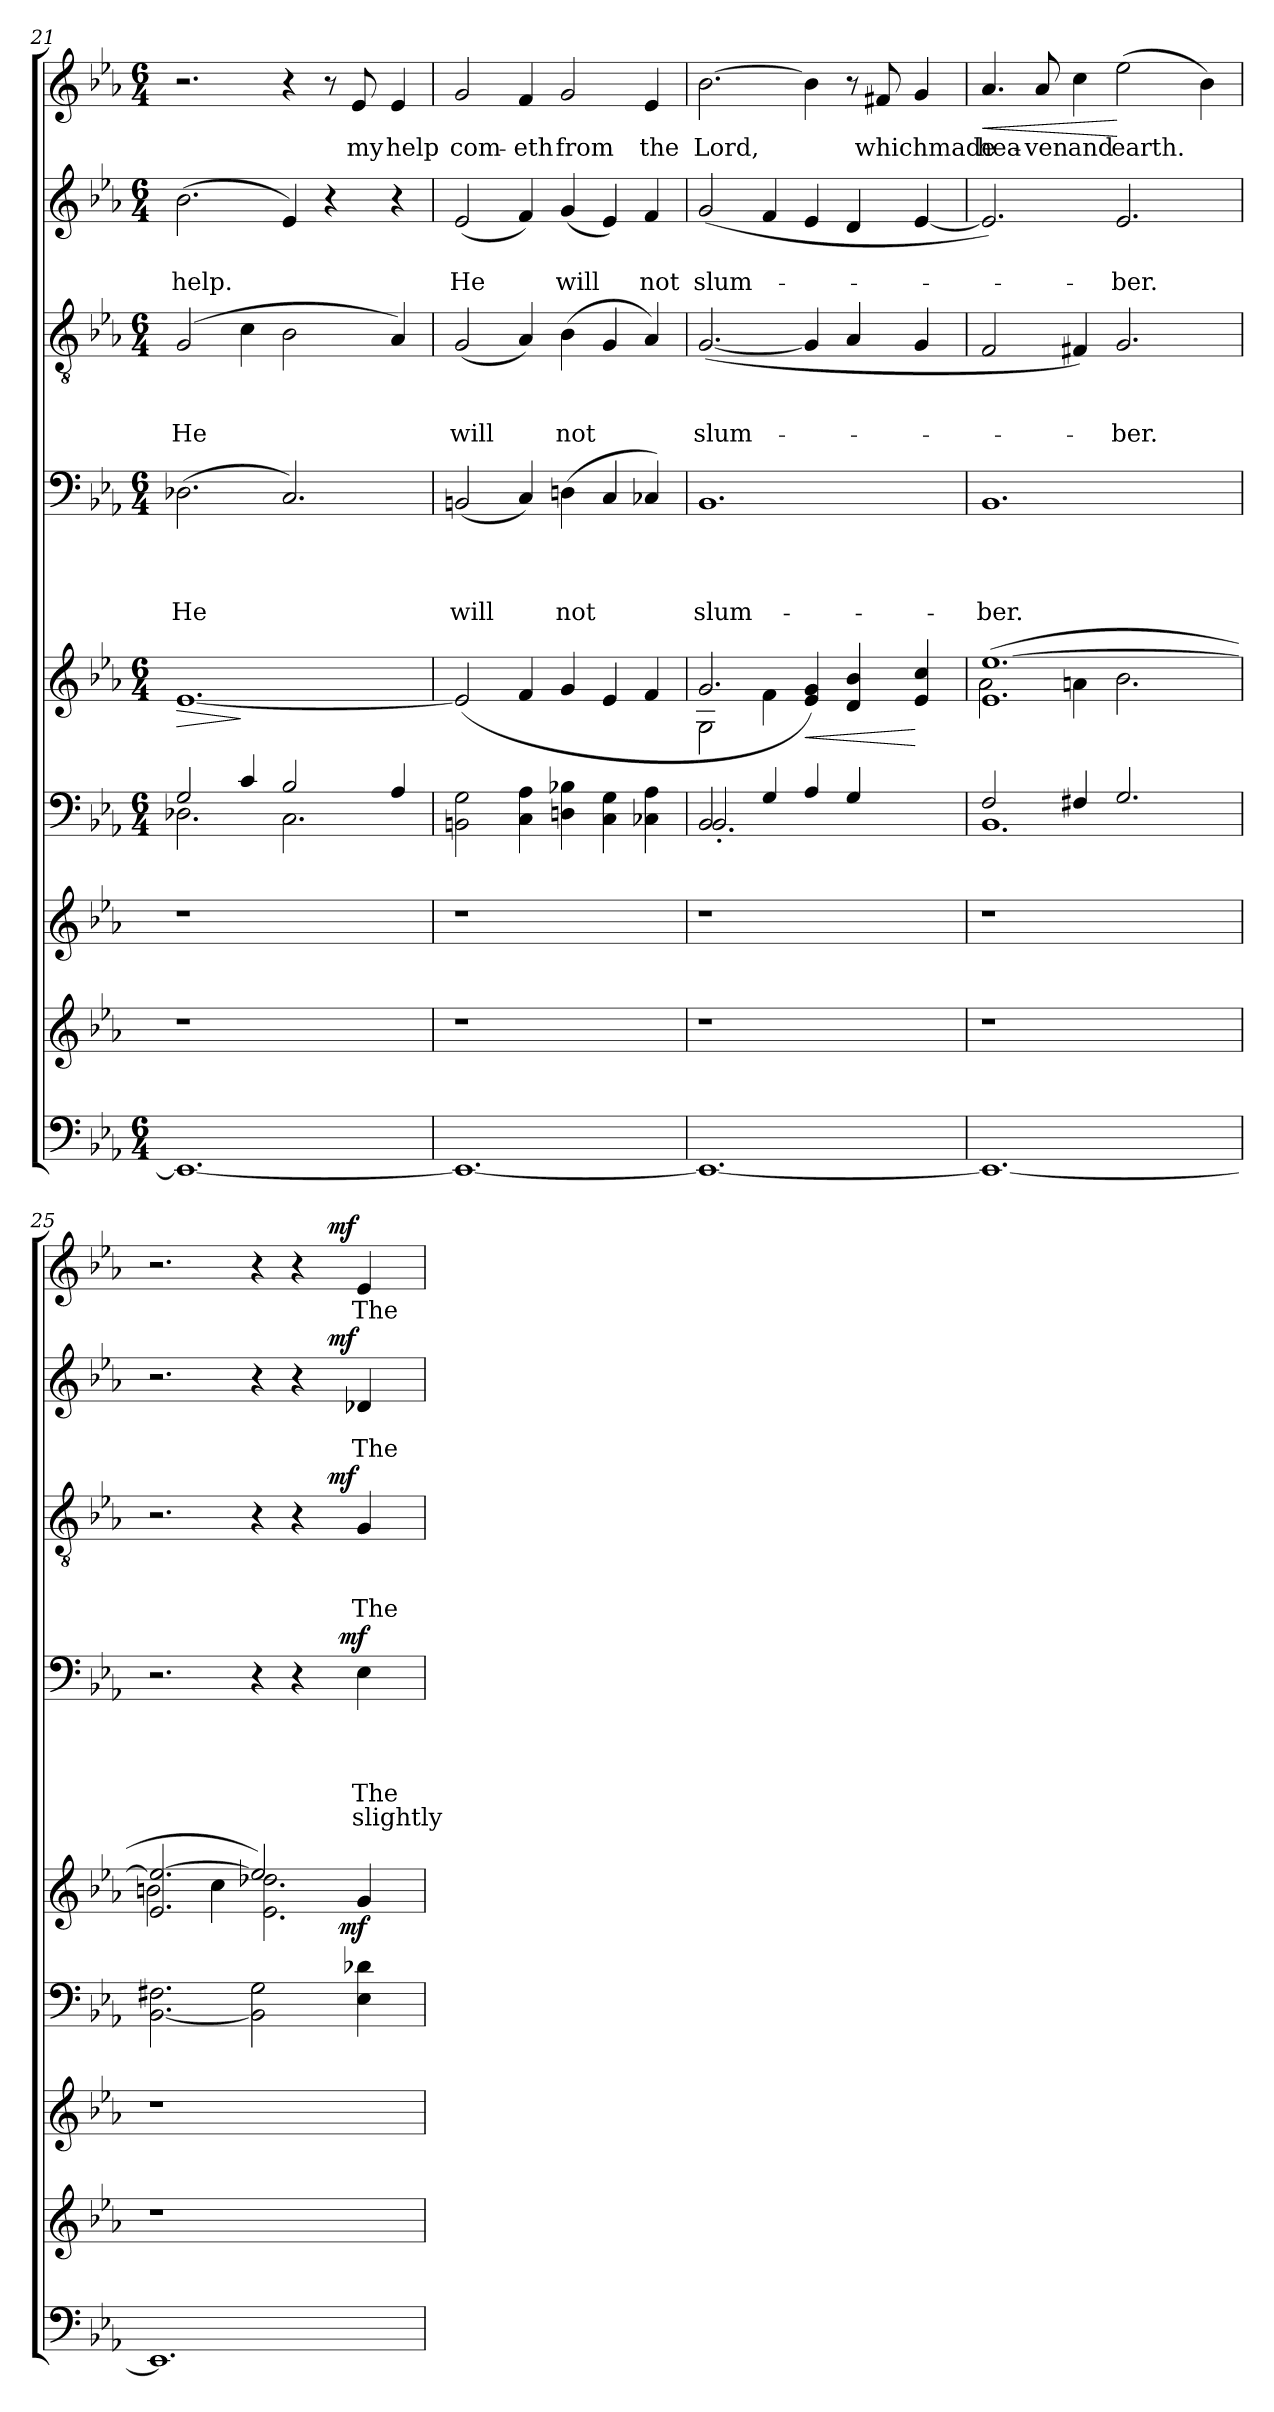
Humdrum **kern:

**kern	**kern	**kern	**kern	**kern	**dynam	**kern	**text	**text	**text	**text	**text	**dynam	**kern	**text	**text	**text	**dynam	**kern	**text	**text	**dynam	**kern	**text	**dynam
*part8	*part7	*part6	*part5	*part5	*part5	*part4	*part4	*part4	*part4	*part4	*part4	*part4	*part3	*part3	*part3	*part3	*part3	*part2	*part2	*part2	*part2	*part1	*part1	*part1
*staff9	*staff8	*staff7	*staff6	*staff5	*staff5/6	*staff4	*staff4	*staff4	*staff4	*staff4	*staff4	*staff4	*staff3	*staff3	*staff3	*staff3	*staff3	*staff2	*staff2	*staff2	*staff2	*staff1	*staff1	*staff1
*clefF4	*clefG2	*clefG2	*clefF4	*clefG2	*	*clefF4	*	*	*	*	*	*	*clefGv2	*	*	*	*	*clefG2	*	*	*	*clefG2	*	*
*k[b-e-a-]	*k[b-e-a-]	*k[b-e-a-]	*k[b-e-a-]	*k[b-e-a-]	*	*k[b-e-a-]	*	*	*	*	*	*	*k[b-e-a-]	*	*	*	*	*k[b-e-a-]	*	*	*	*k[b-e-a-]	*	*
*E-:	*E-:	*E-:	*E-:	*E-:	*	*E-:	*	*	*	*	*	*	*E-:	*	*	*	*	*E-:	*	*	*	*E-:	*	*
*M6/4	*	*	*M6/4	*M6/4	*	*M6/4	*	*	*	*	*	*	*M6/4	*	*	*	*	*M6/4	*	*	*	*M6/4	*	*
=21	=21	=21	=21	=21	=21	=21	=21	=21	=21	=21	=21	=21	=21	=21	=21	=21	=21	=21	=21	=21	=21	=21	=21	=21
*	*	*	*^	*	*	*	*	*	*	*	*	*	*	*	*	*	*	*	*	*	*	*	*	*
!	!	!	!	!	!	!LO:HP:b	!	!	!	!	!LO:LY:b	!	!	!	!	!	!LO:LY:b	!	!	!	!LO:LY:b	!	!	!	!
1.EE-_	1r	1r	2G/	2.D-X\	[<1.e-	>	(>2.D-X\	.	.	.	He	.	.	(2G/	.	.	He	.	(>2.b-\	.	help.	.	2.r	.	.
.	.	.	4c/	.	.	]	.	.	.	.	.	.	.	4c\	.	.	.	.	.	.	.	.	.	.	.
.	.	.	2B-/	2.C\	.	.	2.C/)	.	.	.	.	.	.	2B-\	.	.	.	.	4e-/)	.	.	.	4r	.	.
.	2ryy	2ryy	.	.	.	.	.	.	.	.	.	.	.	.	.	.	.	.	4r	.	.	.	8r	.	.
!	!	!	!	!	!	!	!	!	!	!	!	!	!	!	!	!	!	!	!	!	!	!	!	!LO:LY:b	!
.	.	.	.	.	.	.	.	.	.	.	.	.	.	.	.	.	.	.	.	.	.	.	8e-/	my	.
!	!	!	!	!	!	!	!	!	!	!	!	!	!	!	!	!	!	!	!	!	!	!	!	!LO:LY:b	!
.	.	.	4A-/	.	.	.	.	.	.	.	.	.	.	4A-/)	.	.	.	.	4r	.	.	.	4e-/	help	.
*	*	*	*v	*v	*	*	*	*	*	*	*	*	*	*	*	*	*	*	*	*	*	*	*	*	*
=22	=22	=22	=22	=22	=22	=22	=22	=22	=22	=22	=22	=22	=22	=22	=22	=22	=22	=22	=22	=22	=22	=22	=22	=22
!	!	!	!	!	!	!	!	!	!	!LO:LY:b	!	!	!	!	!	!LO:LY:b	!	!	!	!LO:LY:b	!	!	!LO:LY:b	!
1.EE-_	1r	1r	2BBn\ 2G\	(2e-/]	.	(<2BBn/	.	.	.	will	.	.	(<2G/	.	.	will	.	(<2e-/	.	He	.	2g/	com-	.
!	!	!	!	!	!	!	!	!	!	!	!	!	!	!	!	!	!	!	!	!	!	!	!LO:LY:b	!
.	.	.	4C\ 4A-\	4f/	.	4C/)	.	.	.	.	.	.	4A-/)	.	.	.	.	4f/)	.	.	.	4f/	-eth	.
!	!	!	!	!	!	!	!	!	!	!LO:LY:b	!	!	!	!	!	!LO:LY:b	!	!	!	!LO:LY:b	!	!	!LO:LY:b	!
.	.	.	4Dn\ 4B-X\	4g/	.	(>4Dn\	.	.	.	not	.	.	(>4B-\	.	.	not	.	(<4g/	.	will	.	2g/	from	.
.	2ryy	2ryy	4C\ 4G\	4e-/	.	4C/	.	.	.	.	.	.	4G/	.	.	.	.	4e-/)	.	.	.	.	.	.
!	!	!	!	!	!	!	!	!	!	!	!	!	!	!	!	!	!	!	!	!LO:LY:b	!	!	!LO:LY:b	!
.	.	.	4C-X\ 4A-\	4f/	.	4C-X/)	.	.	.	.	.	.	4A-/)	.	.	.	.	4f/	.	not	.	4e-/	the	.
!!LO:PB:g=z
=23	=23	=23	=23	=23	=23	=23	=23	=23	=23	=23	=23	=23	=23	=23	=23	=23	=23	=23	=23	=23	=23	=23	=23	=23
*	*	*	*^	*^	*	*	*	*	*	*	*	*	*	*	*	*	*	*	*	*	*	*	*	*
!	!	!	!	!	!	!	!	!	!	!	!	!LO:LY:b	!	!	!	!	!	!LO:LY:b	!	!	!	!LO:LY:b	!	!	!LO:LY:b	!
1.EE-_	1r	1r	2BB-/	2.BB-'>/	2.g/	2G\	.	1.BB-	.	.	.	slum-	.	.	([<2.G/	.	.	slum-	.	(<2g/	.	slum-	.	[>2.b-\	Lord,	.
.	.	.	4G/	.	.	4f\	.	.	.	.	.	.	.	.	.	.	.	.	.	4f/	.	.	.	.	.	.
!	!	!	!	!	!	!	!LO:HP:b	!	!	!	!	!	!	!	!	!	!	!	!	!	!	!	!	!	!	!
.	.	.	4A-/	4ryy	4e-/ 4g/)	2.ryy	<	.	.	.	.	.	.	.	4G/]	.	.	.	.	4e-/	.	.	.	4b-\]	.	.
.	2ryy	2ryy	4G/	2ryy	4d/ 4b-/	.	.	.	.	.	.	.	.	.	4A-/	.	.	.	.	4d/	.	.	.	8r	.	.
!	!	!	!	!	!	!	!	!	!	!	!	!	!	!	!	!	!	!	!	!	!	!	!	!	!LO:LY:b	!
.	.	.	.	.	.	.	.	.	.	.	.	.	.	.	.	.	.	.	.	.	.	.	.	8f#X/	whichmade	.
.	.	.	4ryy	.	4e-/ 4cc/	.	[	.	.	.	.	.	.	.	4G/	.	.	.	.	[<4e-/	.	.	.	4g/	.	.
=24	=24	=24	=24	=24	=24	=24	=24	=24	=24	=24	=24	=24	=24	=24	=24	=24	=24	=24	=24	=24	=24	=24	=24	=24	=24	=24
!	!	!	!	!	!	!	!	!	!	!	!	!LO:LY:b	!	!	!	!	!	!	!	!	!	!	!	!	!LO:LY:b	!LO:HP:b
1.EE-_	1r	1r	2F/	1.BB-	(<1.e- [>1.ee-	2a-\	.	1.BB-	.	.	.	-ber.	.	.	2F/	.	.	.	.	2.e-/])	.	.	.	4.a-/	hea-	<
!	!	!	!	!	!	!	!	!	!	!	!	!	!	!	!	!	!	!	!	!	!	!	!	!	!LO:LY:b	!
.	.	.	.	.	.	.	.	.	.	.	.	.	.	.	.	.	.	.	.	.	.	.	.	8a-/	-ven	.
!	!	!	!	!	!	!	!	!	!	!	!	!	!	!	!	!	!	!	!	!	!	!	!	!	!LO:LY:b	!
.	.	.	4F#X/	.	.	4an\	.	.	.	.	.	.	.	.	4F#X/)	.	.	.	.	.	.	.	.	4cc\	and	.
!	!	!	!	!	!	!	!	!	!	!	!	!	!	!	!	!	!	!LO:LY:b	!	!	!	!LO:LY:b	!	!	!LO:LY:b	!
.	.	.	2.G/	.	.	2.b-\	.	.	.	.	.	.	.	.	2.G/	.	.	-ber.	.	2.e-/	.	-ber.	.	(>2ee-\	earth.	[
.	2ryy	2ryy	.	.	.	.	.	.	.	.	.	.	.	.	.	.	.	.	.	.	.	.	.	.	.	.
.	.	.	.	.	.	.	.	.	.	.	.	.	.	.	.	.	.	.	.	.	.	.	.	4b-\)	.	.
=25	=25	=25	=25	=25	=25	=25	=25	=25	=25	=25	=25	=25	=25	=25	=25	=25	=25	=25	=25	=25	=25	=25	=25	=25	=25	=25
*	*	*	*	*	*	*	*	*^	*	*	*	*	*	*	*^	*	*	*	*	*^	*	*	*	*^	*	*
1.EE-]	1r	1r	[<2.BB-\ 2.F#X\	1ryy	(<2.e-/ 2.ee-/_	2bn\)	.	2.r	1ryy	.	.	.	.	.	.	2.r	1ryy	.	.	.	.	2.r	1ryy	.	.	.	2.r	1ryy	.	.
.	.	.	.	.	.	4cc\	.	.	.	.	.	.	.	.	.	.	.	.	.	.	.	.	.	.	.	.	.	.	.	.
.	.	.	2BB-\] 2G\	.	2ee-/])	2.e-\ 2.dd-X\	.	4r	.	.	.	.	.	.	.	4r	.	.	.	.	.	4r	.	.	.	.	4r	.	.	.
.	2ryy	2ryy	.	8.ryy	.	.	.	4r	8.ryy	.	.	.	.	.	.	4r	8ryy	.	.	.	.	4r	8ryy	.	.	.	4r	8ryy	.	.
.	.	.	.	.	.	.	.	.	.	.	.	.	.	.	.	.	32ryy	.	.	.	.	.	32ryy	.	.	.	.	32ryy	.	.
!	!	!	!	!	!	!	!	!	!	!	!	!	!	!	!	!	!	!	!	!	!LO:DY:a	!	!	!	!	!LO:DY:a	!	!	!	!LO:DY:a
.	.	.	.	.	.	.	.	.	.	.	.	.	.	.	.	.	4ryy	.	.	.	mf	.	4ryy	.	.	mf	.	4ryy	.	mf
!	!	!	!	!	!	!	!LO:DY:a=2	!	!	!	!	!	!	!	!LO:DY:a	!	!	!	!	!	!	!	!	!	!	!	!	!	!	!
.	.	.	.	4ryy	.	.	mf	.	4ryy	.	.	.	.	.	mf	.	.	.	.	.	.	.	.	.	.	.	.	.	.	.
!	!	!	!	!	!	!	!	!	!	!	!	!	!LO:LY:b	!LO:LY:b	!	!	!	!	!	!LO:LY:b	!	!	!	!	!LO:LY:b	!	!	!	!LO:LY:b	!
.	.	.	4E-\ 4d-X\	.	4g/	.	.	4E-\	.	.	.	.	The	slightly	.	4G/	.	.	.	The	.	4d-X/	.	.	The	.	4e-/	.	The	.
.	.	.	.	.	.	.	.	.	.	.	.	.	.	.	.	.	16.ryy	.	.	.	.	.	16.ryy	.	.	.	.	16.ryy	.	.
.	.	.	.	16ryy	.	.	.	.	16ryy	.	.	.	.	.	.	.	.	.	.	.	.	.	.	.	.	.	.	.	.	.
*	*	*	*v	*v	*	*	*	*v	*v	*	*	*	*	*	*	*v	*v	*	*	*	*	*v	*v	*	*	*	*v	*v	*	*
*	*	*	*	*v	*v	*	*	*	*	*	*	*	*	*	*	*	*	*	*	*	*	*	*	*	*
=	=	=	=	=	=	=	=	=	=	=	=	=	=	=	=	=	=	=	=	=	=	=	=	=
*-	*-	*-	*-	*-	*-	*-	*-	*-	*-	*-	*-	*-	*-	*-	*-	*-	*-	*-	*-	*-	*-	*-	*-	*-
